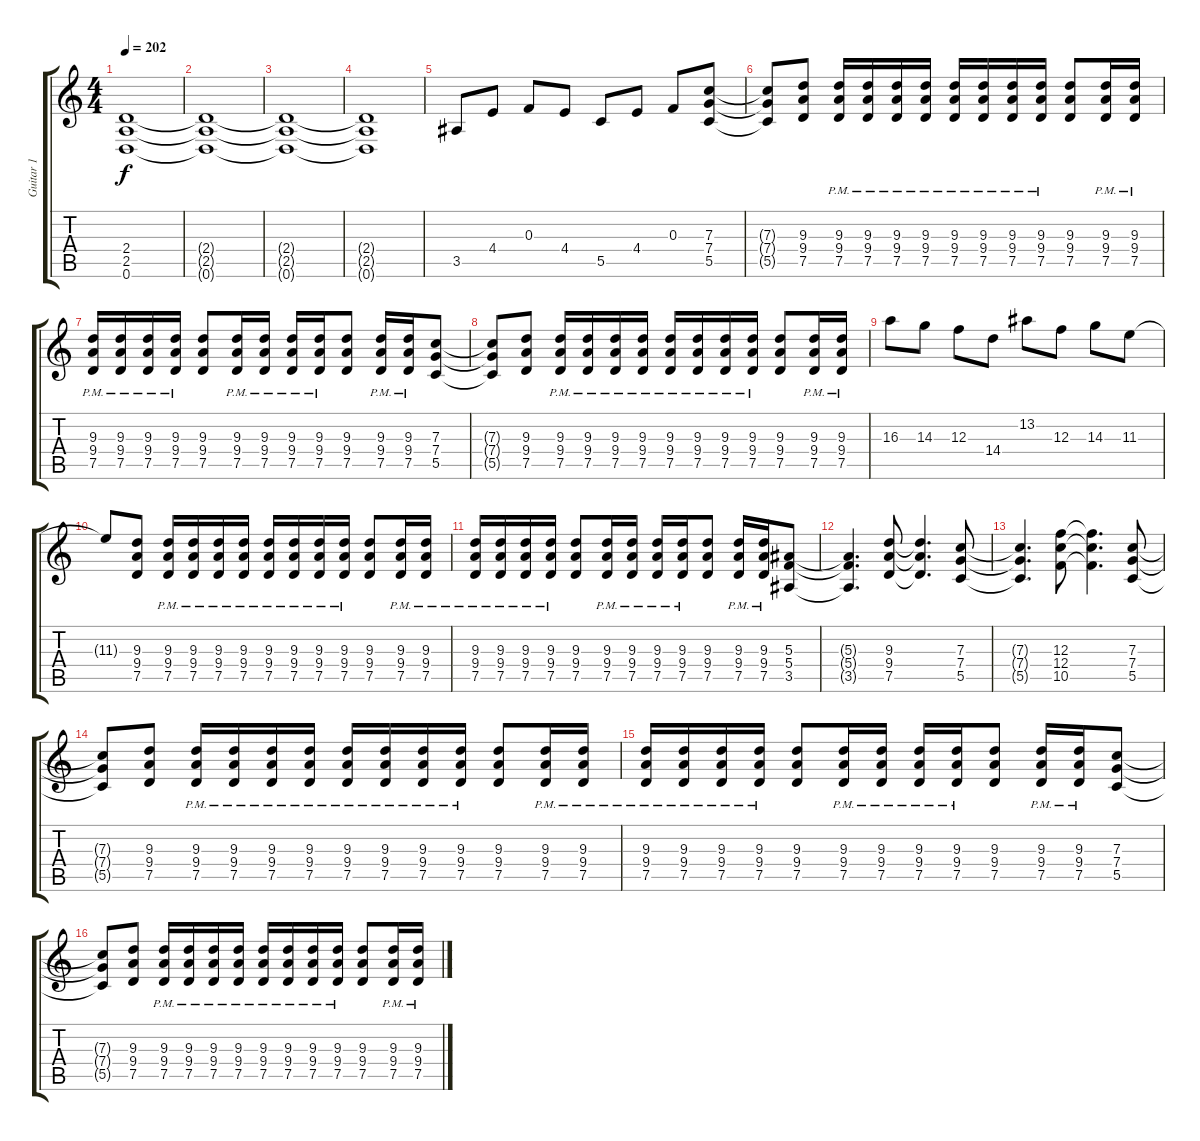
\track ("Guitar 1" "Guitar 1") {instrument distortionguitar}
\staff {score tabs}
\tuning (D4 A3 F3 C3 G2 D2) {hide}
\ts (4 4)
\tempo 202
\clef g2
\ks c
(2.4{t} 2.5{t} 0.6{t}).1{dy f} |
(2.4{t} 2.5{t} 0.6{t}).1 |
(2.4{t} 2.5{t} 0.6{t}).1 |
(2.4{t} 2.5{t} 0.6{t}).1 |
3.5.8 4.4.8 0.3.8 4.4.8 5.5.8 4.4.8 0.3.8 (7.3 7.4 5.5).8 |
(7.3{t} 7.4{t} 5.5{t}).8 (9.3 9.4 7.5).8 (9.3{pm} 9.4{pm} 7.5{pm}).16 (9.3{pm} 9.4{pm} 7.5{pm}).16 (9.3{pm} 9.4{pm} 7.5{pm}).16 (9.3{pm} 9.4{pm} 7.5{pm}).16 (9.3{pm} 9.4{pm} 7.5{pm}).16 (9.3{pm} 9.4{pm} 7.5{pm}).16 (9.3{pm} 9.4{pm} 7.5{pm}).16 (9.3{pm} 9.4{pm} 7.5{pm}).16 (9.3 9.4 7.5).8 (9.3{pm} 9.4{pm} 7.5{pm}).16 (9.3{pm} 9.4{pm} 7.5{pm}).16 |
(9.3{pm} 9.4{pm} 7.5{pm}).16 (9.3{pm} 9.4{pm} 7.5{pm}).16 (9.3{pm} 9.4{pm} 7.5{pm}).16 (9.3{pm} 9.4{pm} 7.5{pm}).16 (9.3 9.4 7.5).8 (9.3{pm} 9.4{pm} 7.5{pm}).16 (9.3{pm} 9.4{pm} 7.5{pm}).16 (9.3{pm} 9.4{pm} 7.5{pm}).16 (9.3{pm} 9.4{pm} 7.5{pm}).16 (9.3 9.4 7.5).8 (9.3{pm} 9.4{pm} 7.5{pm}).16 (9.3{pm} 9.4{pm} 7.5{pm}).16 (7.3 7.4 5.5).8 |
(7.3{t} 7.4{t} 5.5{t}).8 (9.3 9.4 7.5).8 (9.3{pm} 9.4{pm} 7.5{pm}).16 (9.3{pm} 9.4{pm} 7.5{pm}).16 (9.3{pm} 9.4{pm} 7.5{pm}).16 (9.3{pm} 9.4{pm} 7.5{pm}).16 (9.3{pm} 9.4{pm} 7.5{pm}).16 (9.3{pm} 9.4{pm} 7.5{pm}).16 (9.3{pm} 9.4{pm} 7.5{pm}).16 (9.3{pm} 9.4{pm} 7.5{pm}).16 (9.3 9.4 7.5).8 (9.3{pm} 9.4{pm} 7.5{pm}).16 (9.3{pm} 9.4{pm} 7.5{pm}).16 |
16.3.8 14.3.8 12.3.8 14.4.8 13.2.8 12.3.8 14.3.8 11.3.8 |
11.3{t}.8 (9.3 9.4 7.5).8 (9.3{pm} 9.4{pm} 7.5{pm}).16 (9.3{pm} 9.4{pm} 7.5{pm}).16 (9.3{pm} 9.4{pm} 7.5{pm}).16 (9.3{pm} 9.4{pm} 7.5{pm}).16 (9.3{pm} 9.4{pm} 7.5{pm}).16 (9.3{pm} 9.4{pm} 7.5{pm}).16 (9.3{pm} 9.4{pm} 7.5{pm}).16 (9.3{pm} 9.4{pm} 7.5{pm}).16 (9.3 9.4 7.5).8 (9.3{pm} 9.4{pm} 7.5{pm}).16 (9.3{pm} 9.4{pm} 7.5{pm}).16 |
(9.3{pm} 9.4{pm} 7.5{pm}).16 (9.3{pm} 9.4{pm} 7.5{pm}).16 (9.3{pm} 9.4{pm} 7.5{pm}).16 (9.3{pm} 9.4{pm} 7.5{pm}).16 (9.3 9.4 7.5).8 (9.3{pm} 9.4{pm} 7.5{pm}).16 (9.3{pm} 9.4{pm} 7.5{pm}).16 (9.3{pm} 9.4{pm} 7.5{pm}).16 (9.3{pm} 9.4{pm} 7.5{pm}).16 (9.3 9.4 7.5).8 (9.3{pm} 9.4{pm} 7.5{pm}).16 (9.3{pm} 9.4{pm} 7.5{pm}).16 (5.3 5.4 3.5).8 |
(5.3{t} 5.4{t} 3.5{t}).4{d} (9.3 9.4 7.5).8 (9.3{t} 9.4{t} 7.5{t}).4{d} (7.3 7.4 5.5).8 |
(7.3{t} 7.4{t} 5.5{t}).4{d} (12.3 12.4 10.5).8 (12.3{t} 12.4{t} 10.5{t}).4{d} (7.3 7.4 5.5).8 |
(7.3{t} 7.4{t} 5.5{t}).8 (9.3 9.4 7.5).8 (9.3{pm} 9.4{pm} 7.5{pm}).16 (9.3{pm} 9.4{pm} 7.5{pm}).16 (9.3{pm} 9.4{pm} 7.5{pm}).16 (9.3{pm} 9.4{pm} 7.5{pm}).16 (9.3{pm} 9.4{pm} 7.5{pm}).16 (9.3{pm} 9.4{pm} 7.5{pm}).16 (9.3{pm} 9.4{pm} 7.5{pm}).16 (9.3{pm} 9.4{pm} 7.5{pm}).16 (9.3 9.4 7.5).8 (9.3{pm} 9.4{pm} 7.5{pm}).16 (9.3{pm} 9.4{pm} 7.5{pm}).16 |
(9.3{pm} 9.4{pm} 7.5{pm}).16 (9.3{pm} 9.4{pm} 7.5{pm}).16 (9.3{pm} 9.4{pm} 7.5{pm}).16 (9.3{pm} 9.4{pm} 7.5{pm}).16 (9.3 9.4 7.5).8 (9.3{pm} 9.4{pm} 7.5{pm}).16 (9.3{pm} 9.4{pm} 7.5{pm}).16 (9.3{pm} 9.4{pm} 7.5{pm}).16 (9.3{pm} 9.4{pm} 7.5{pm}).16 (9.3 9.4 7.5).8 (9.3{pm} 9.4{pm} 7.5{pm}).16 (9.3{pm} 9.4{pm} 7.5{pm}).16 (7.3 7.4 5.5).8 |
(7.3{t} 7.4{t} 5.5{t}).8 (9.3 9.4 7.5).8 (9.3{pm} 9.4{pm} 7.5{pm}).16 (9.3{pm} 9.4{pm} 7.5{pm}).16 (9.3{pm} 9.4{pm} 7.5{pm}).16 (9.3{pm} 9.4{pm} 7.5{pm}).16 (9.3{pm} 9.4{pm} 7.5{pm}).16 (9.3{pm} 9.4{pm} 7.5{pm}).16 (9.3{pm} 9.4{pm} 7.5{pm}).16 (9.3{pm} 9.4{pm} 7.5{pm}).16 (9.3 9.4 7.5).8 (9.3{pm} 9.4{pm} 7.5{pm}).16 (9.3{pm} 9.4{pm} 7.5{pm}).16
